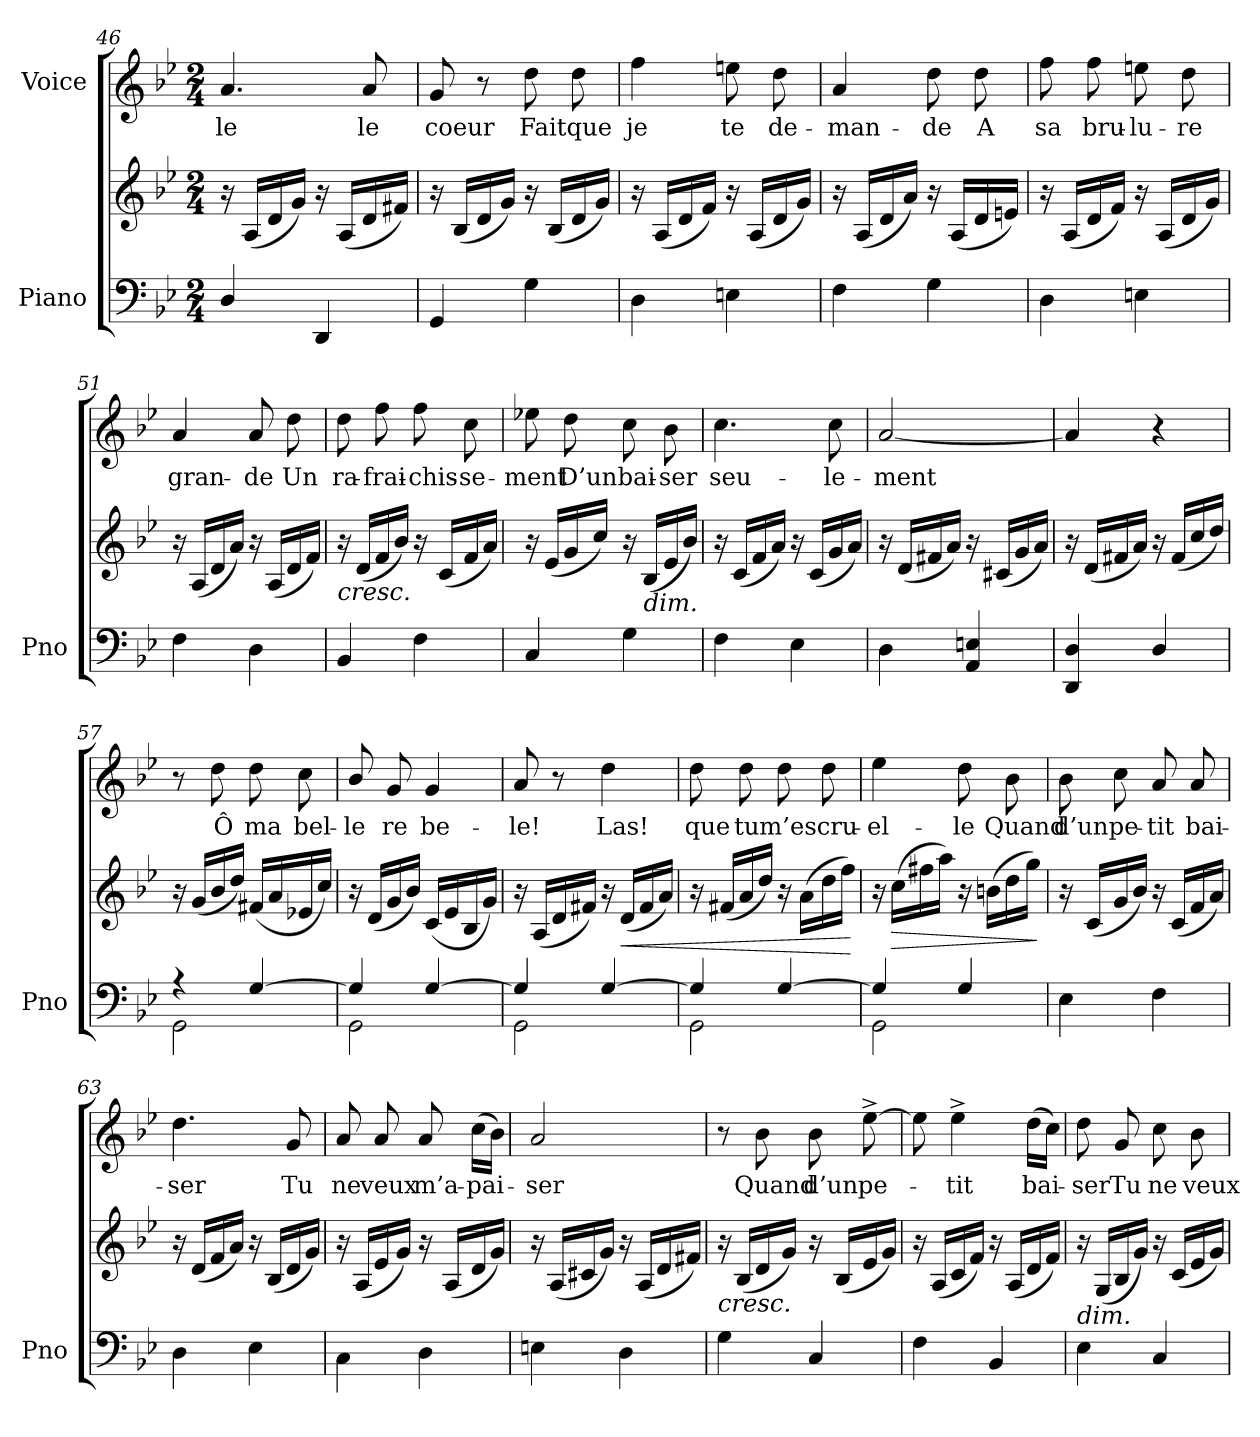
**kern	**kern	**dynam	**kern	**text
*part2	*part2	*part2	*part1	*part1
*staff3	*staff2	*staff2/3	*staff1	*staff1
*I"Piano	*	*	*I"Voice	*
*I'Pno	*	*	*	*
*clefF4	*clefG2	*	*clefG2	*
*k[b-e-]	*k[b-e-]	*	*k[b-e-]	*
*M2/4	*M2/4	*	*M2/4	*
=46	=46	=46	=46	=46
4D/	16r	.	4.a/	-le
.	(16A/LL	.	.	.
.	16d/	.	.	.
.	16g/JJ)	.	.	.
4DD/	16r	.	.	.
.	(16A/LL	.	.	.
.	16d/	.	8a/	le
.	16f#X/JJ)	.	.	.
=47	=47	=47	=47	=47
4GG/	16r	.	8g/	coeur
.	(16B-/LL	.	.	.
.	16d/	.	8r	.
.	16g/JJ)	.	.	.
4G\	16r	.	8dd\	Fait
.	(16B-/LL	.	.	.
.	16d/	.	8dd\	que
.	16g/JJ)	.	.	.
=48	=48	=48	=48	=48
4D\	16r	.	4ff\	je
.	(16A/LL	.	.	.
.	16d/	.	.	.
.	16f/JJ)	.	.	.
4En\	16r	.	8een\	te
.	(16A/LL	.	.	.
.	16d/	.	8dd\	de-
.	16g/JJ)	.	.	.
=49	=49	=49	=49	=49
4F\	16r	.	4a/	-man-
.	(16A/LL	.	.	.
.	16d/	.	.	.
.	16a/JJ)	.	.	.
4G\	16r	.	8dd\	-de
.	(16A/LL	.	.	.
.	16d/	.	8dd\	A
.	16en/JJ)	.	.	.
=50	=50	=50	=50	=50
4D\	16r	.	8ff\	sa
.	(16A/LL	.	.	.
.	16d/	.	8ff\	bru-
.	16f/JJ)	.	.	.
4En\	16r	.	8een\	-lu-
.	(16A/LL	.	.	.
.	16d/	.	8dd\	-re
.	16g/JJ)	.	.	.
=51	=51	=51	=51	=51
4F\	16r	.	4a/	gran-
.	(16A/LL	.	.	.
.	16d/	.	.	.
.	16a/JJ)	.	.	.
4D\	16r	.	8a/	-de
.	(16A/LL	.	.	.
.	16d/	.	8dd\	Un
.	16f/JJ)	.	.	.
=52	=52	=52	=52	=52
!	!LO:TX:b:i:t=cresc.	!	!	!
4BB-/	16r	.	8dd\	ra-
.	(16d/LL	.	.	.
.	16f/	.	8ff\	-frai-
.	16b-/JJ)	.	.	.
4F\	16r	.	8ff\	-chis-
.	(16c/LL	.	.	.
.	16f/	.	8cc\	-se-
.	16a/JJ)	.	.	.
=53	=53	=53	=53	=53
4C/	16r	.	8ee-X\	-ment
.	(16e-/LL	.	.	.
.	16g/	.	8dd\	D’un
.	16cc/JJ)	.	.	.
4G\	16r	.	8cc\	bai-
!	!LO:TX:b:i:t=dim.	!	!	!
.	(16B-/LL	.	.	.
.	16e-/	.	8b-\	-ser
.	16b-/JJ)	.	.	.
=54	=54	=54	=54	=54
4F\	16r	.	4.cc\	seu-
.	(16c/LL	.	.	.
.	16f/	.	.	.
.	16a/JJ)	.	.	.
4E-\	16r	.	.	.
.	(16c/LL	.	.	.
.	16g/	.	8cc\	-le-
.	16a/JJ)	.	.	.
=55	=55	=55	=55	=55
4D\	16r	.	[2a/	-ment
.	(16d/LL	.	.	.
.	16f#X/	.	.	.
.	16a/JJ)	.	.	.
4AA/ 4En/	16r	.	.	.
.	(16c#X/LL	.	.	.
.	16g/	.	.	.
.	16a/JJ)	.	.	.
=56	=56	=56	=56	=56
4DD/ 4D/	16r	.	4a/]	.
.	(16d/LL	.	.	.
.	16f#X/	.	.	.
.	16a/JJ)	.	.	.
4D/	16r	.	4r	.
.	(16f#/LL	.	.	.
.	16cc/	.	.	.
.	16dd/JJ)	.	.	.
=57	=57	=57	=57	=57
*^	*	*	*	*
4r	2GG\	16r	.	8r	.
.	.	(<16g/LL	.	.	.
.	.	16b-/	.	8dd\	Ô
.	.	16dd/JJ)	.	.	.
[4G/	.	(16f#X/LL	.	8dd\	ma
.	.	16a/	.	.	.
.	.	16e-X/	.	8cc\	bel-
.	.	16cc/JJ)	.	.	.
=58	=58	=58	=58	=58	=58
4G/]	2GG\	16r	.	8b-/	-le
.	.	(16d/LL	.	.	.
.	.	16g/	.	8g/	re
.	.	16b-/JJ)	.	.	.
[4G/	.	(16c/LL	.	4g/	be-
.	.	16e-/	.	.	.
.	.	16B-/	.	.	.
.	.	16g/JJ)	.	.	.
=59	=59	=59	=59	=59	=59
4G/]	2GG\	16r	.	8a/	-le!
.	.	(16A/LL	.	.	.
.	.	16d/	.	8r	.
.	.	16f#X/JJ)	.	.	.
[4G/	.	16r	.	4dd\	Las!
!	!	!	!LO:HP:b	!	!
.	.	(16d/LL	<	.	.
.	.	16f#/	.	.	.
.	.	16a/JJ)	.	.	.
=60	=60	=60	=60	=60	=60
4G/]	2GG\	16r	.	8dd\	que
.	.	(16f#X/LL	.	.	.
.	.	16a/	.	8dd\	tu
.	.	16dd/JJ)	.	.	.
[4G/	.	16r	.	8dd\	m’es
.	.	(16a\LL	.	.	.
.	.	16dd\	.	8dd\	cru-
.	.	16ff\JJ)	.	.	.
*v	*v	*	*	*	*
.	.	[	.	.
=61	=61	=61	=61	=61
*^	*	*	*	*
4G/]	2GG\	16r	.	4ee-\	-el-
!	!	!	!LO:HP:b	!	!
.	.	(16cc\LL	>	.	.
.	.	16ff#X\	.	.	.
.	.	16aa\JJ)	.	.	.
4G/	.	16r	.	8dd\	-le
.	.	(16bn\LL	.	.	.
.	.	16dd\	.	8b-\	Quand
.	.	16gg\JJ)	.	.	.
*v	*v	*	*	*	*
.	.	]	.	.
=62	=62	=62	=62	=62
4E-\	16r	.	8b-\	d’un
.	(16c/LL	.	.	.
.	16g/	.	8cc\	pe-
.	16b-/JJ)	.	.	.
4F\	16r	.	8a/	-tit
.	(16c/LL	.	.	.
.	16f/	.	8a/	bai-
.	16a/JJ)	.	.	.
=63	=63	=63	=63	=63
4D\	16r	.	4.dd\	-ser
.	(16d/LL	.	.	.
.	16f/	.	.	.
.	16a/JJ)	.	.	.
4E-\	16r	.	.	.
.	(16B-/LL	.	.	.
.	16d/	.	8g/	Tu
.	16g/JJ)	.	.	.
=64	=64	=64	=64	=64
4C\	16r	.	8a/	ne
.	(16A/LL	.	.	.
.	16e-/	.	8a/	veux
.	16g/JJ)	.	.	.
4D\	16r	.	8a/	m’a-
.	(16A/LL	.	.	.
.	16d/	.	(16cc\LL	-pai-
.	16g/JJ)	.	16b-\JJ)	.
=65	=65	=65	=65	=65
4En\	16r	.	2a/	ser
.	(16A/LL	.	.	.
.	16c#X/	.	.	.
.	16g/JJ)	.	.	.
4D\	16r	.	.	.
.	(16A/LL	.	.	.
.	16d/	.	.	.
.	16f#X/JJ)	.	.	.
=66	=66	=66	=66	=66
!	!LO:TX:b:i:t=cresc.	!	!	!
4G\	16r	.	8r	.
.	(16B-/LL	.	.	.
.	16d/	.	8b-\	Quand
.	16g/JJ)	.	.	.
4C/	16r	.	8b-\	d’un
.	(16B-/LL	.	.	.
.	16e-/	.	[8ee-^\	pe-
.	16g/JJ)	.	.	.
=67	=67	=67	=67	=67
4F\	16r	.	8ee-\]	.
.	(16A/LL	.	.	.
.	16c/	.	4ee-^\	-tit
.	16f/JJ)	.	.	.
4BB-/	16r	.	.	.
.	(16A/LL	.	.	.
.	16d/	.	(16dd\LL	bai-
.	16f/JJ)	.	16cc\JJ)	.
=68	=68	=68	=68	=68
!	!LO:TX:b:i:t=dim.	!	!	!
4E-\	16r	.	8dd\	-ser
.	(16G/LL	.	.	.
.	16B-/	.	8g/	Tu
.	16g/JJ)	.	.	.
4C/	16r	.	8cc\	ne
.	(16c/LL	.	.	.
.	16e-/	.	8b-\	veux
.	16g/JJ)	.	.	.
=	=	=	=	=
*-	*-	*-	*-	*-
